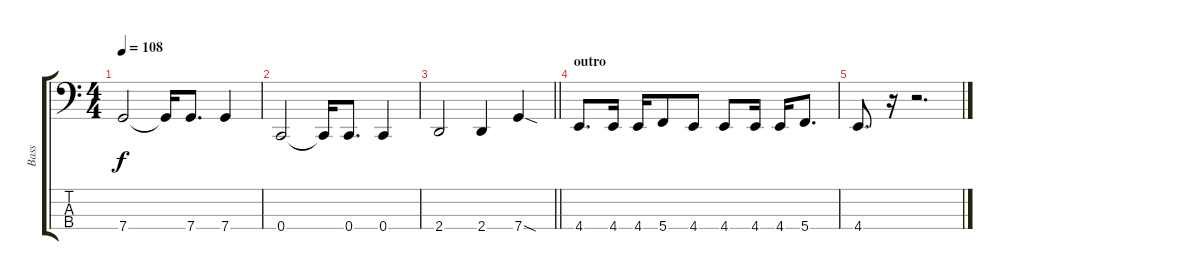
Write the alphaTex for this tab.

\track ("Bass" "Bass") {instrument electricbassfinger}
\staff {score tabs}
\tuning (F2 C2 G1 C1) {hide}
\ts (4 4)
\tempo 108
\clef f4
\ks c
7.4.2{dy f} 7.4{t}.16 7.4.8{d} 7.4.4 |
0.4.2 0.4{t}.16 0.4.8{d} 0.4.4 |
\barLineRight lightlight
2.4.2 2.4.4 7.4{sod}.4 |
\section ("" "outro")
4.4.8{d} 4.4.16 4.4.16 5.4.8 4.4.8 4.4.8 4.4.16 4.4.16 5.4.8{d} |
4.4.8{d} r.16 r.2{d}
